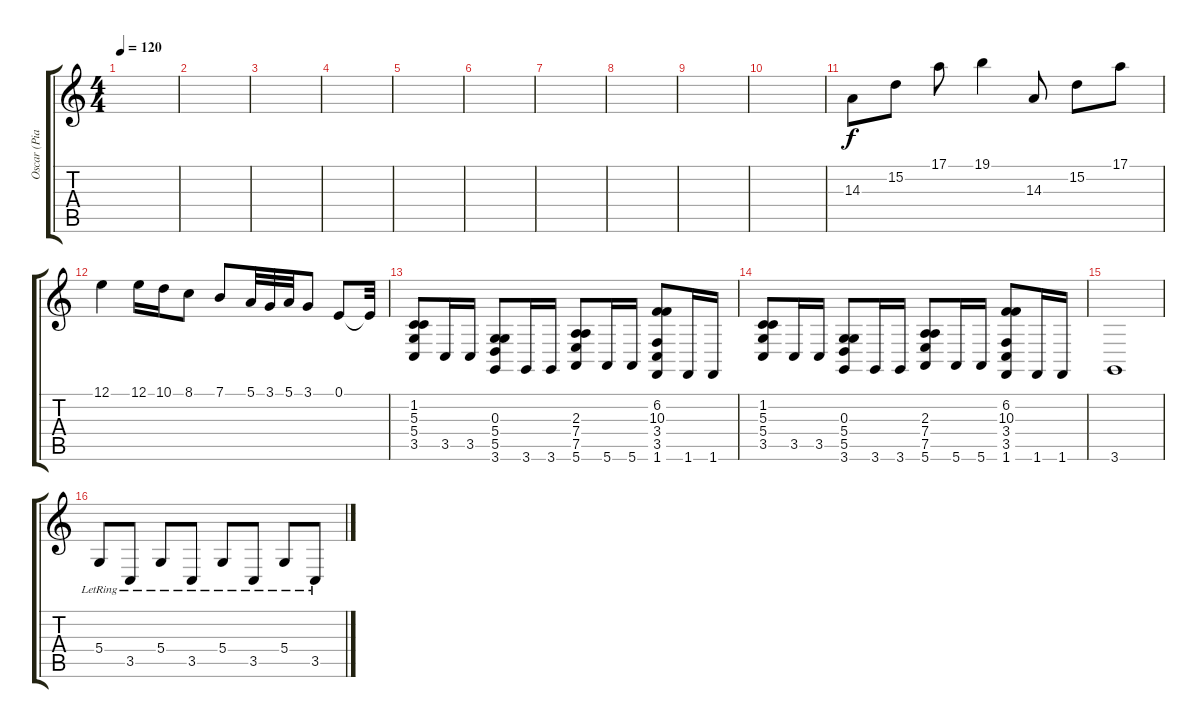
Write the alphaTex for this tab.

\track ("Oscar (Piano)" "Oscar (Pia") {instrument acousticgrandpiano}
\staff {score tabs}
\tuning (E4 B3 G3 D3 A2 E2) {hide}
\ts (4 4)
\tempo 120
\clef g2
\ks c
|
|
|
|
|
|
|
|
|
|
14.3.8 15.2.8 17.1.8 19.1.4 14.3.8 15.2.8 17.1.8 |
12.1.4 12.1.16 10.1.16 8.1.8 7.1.8 5.1.32 3.1.32 5.1.32 3.1.8 0.1.8 0.1{t}.32 |
(1.2 5.3 5.4 3.5).8 3.5.16 3.5.16 (0.3 5.4 5.5 3.6).8 3.6.16 3.6.16 (2.3 7.4 7.5 5.6).8 5.6.16 5.6.16 (6.2 10.3 3.4 3.5 1.6).8 1.6.16 1.6.16 |
(1.2 5.3 5.4 3.5).8 3.5.16 3.5.16 (0.3 5.4 5.5 3.6).8 3.6.16 3.6.16 (2.3 7.4 7.5 5.6).8 5.6.16 5.6.16 (6.2 10.3 3.4 3.5 1.6).8 1.6.16 1.6.16 |
3.6.1 |
5.4{lr}.8 3.5{lr}.8 5.4{lr}.8 3.5{lr}.8 5.4{lr}.8 3.5{lr}.8 5.4{lr}.8 3.5{lr}.8
